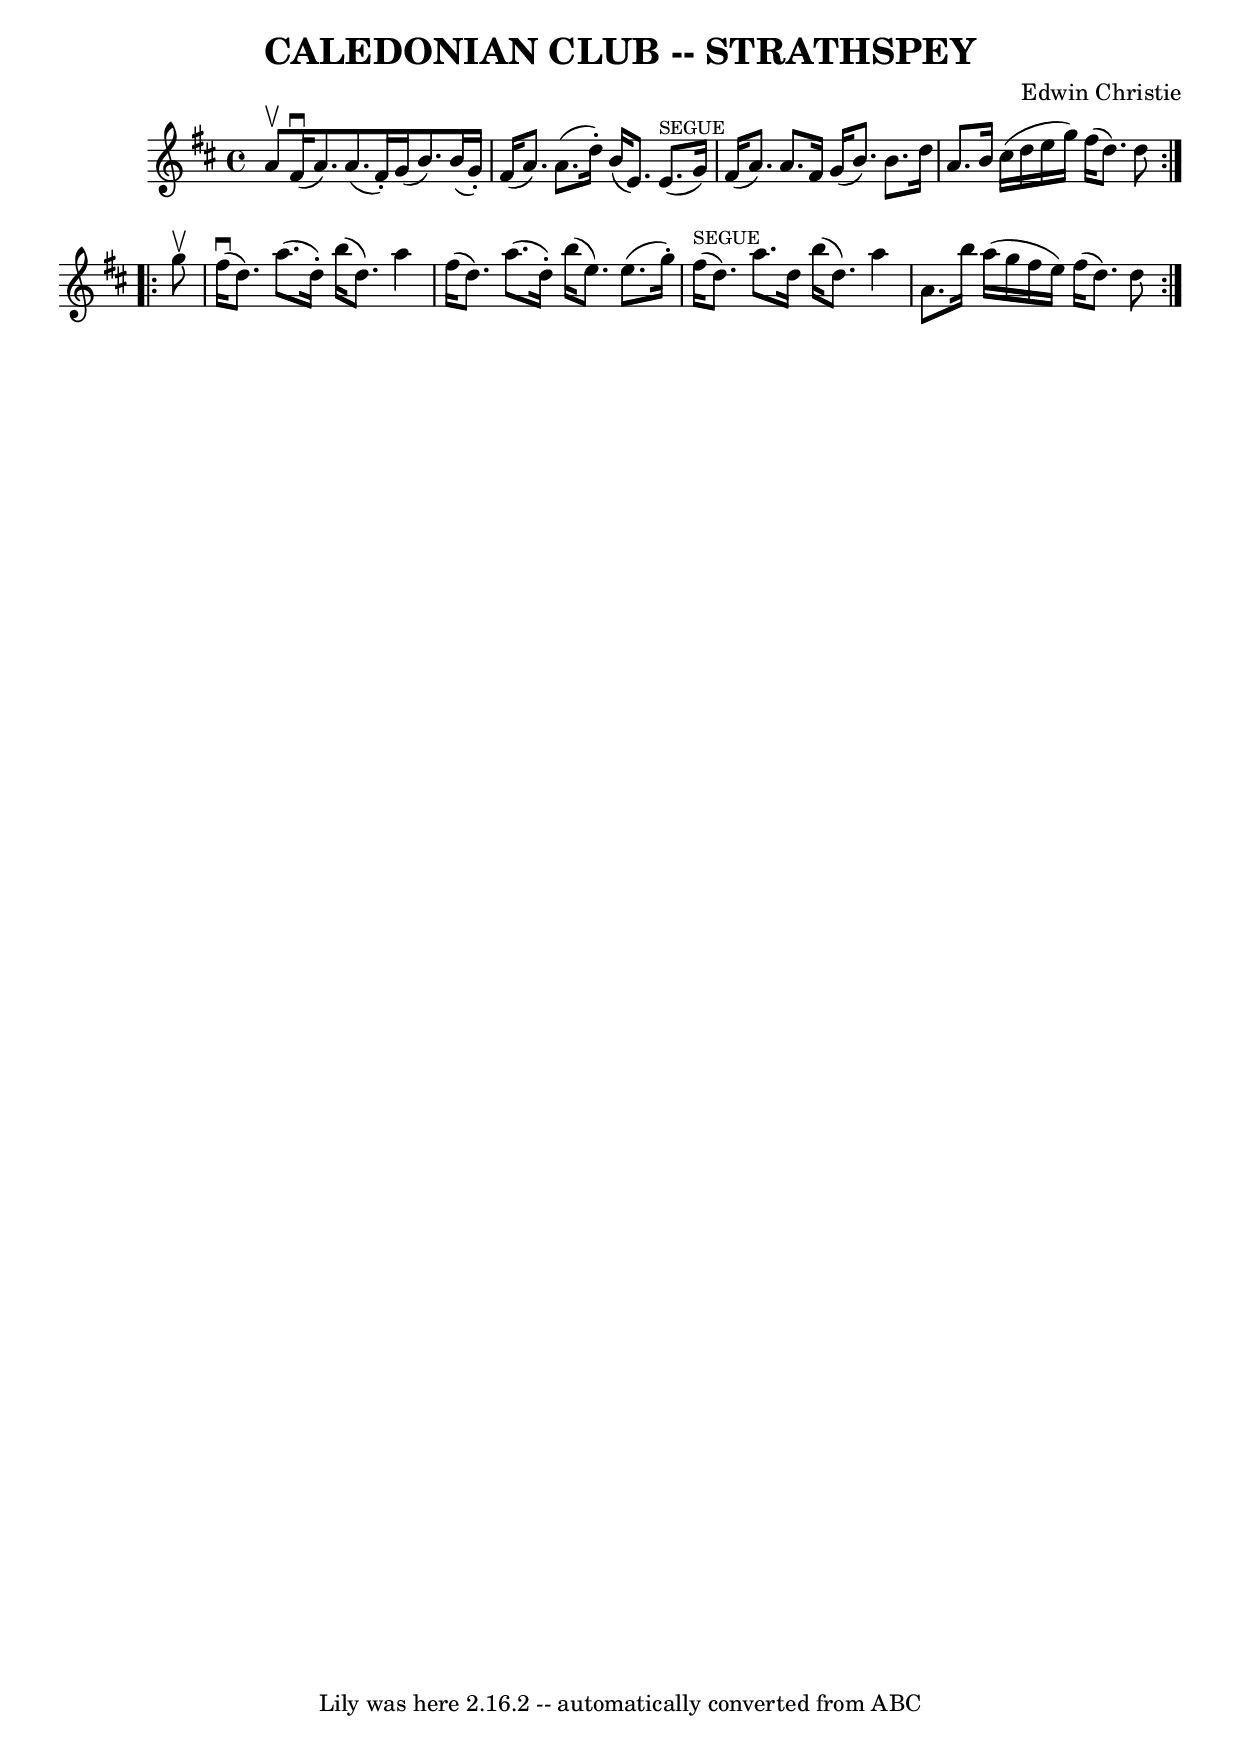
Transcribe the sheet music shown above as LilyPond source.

\version "2.7.40"
\include "Mammoth.ily"
\header {
	%% book = "Ryan's Mammoth Collection of Fiddle Tunes"
	composer = "Edwin Christie"
	crossRefNumber = "1"
	footnotes = ""
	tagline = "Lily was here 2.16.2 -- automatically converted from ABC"
	title = "CALEDONIAN CLUB -- STRATHSPEY"
}
voicedefault =  {


\repeat volta 2 {
 \override Staff.TimeSignature #'style = #'C
 \time 4/4 \key d \major a'8^\upbow       |
 fis'16 (^\downbow   
a'8.) a'8. (fis'16 -.) g'16 (b'8.) b'16 (g'16 -.)   
|
 fis'16 (a'8.) a'8. (d''16 -.) b'16 (e'8.)   
e'8.^\segue(g'16)       |
 fis'16 (a'8.) a'8. fis'16 
 g'16 (b'8.) b'8. d''16    |
 a'8. b'16 cis''16 (
d''16 e''16 g''16) fis''16 (d''8.) d''8    }     
\repeat volta 2 { g''8^\upbow       |
 fis''16 (^\downbow d''8.  
-) a''8. (d''16 -.) b''16 (d''8.) a''4    |
 fis''16 (
 d''8.) a''8. (d''16 -.) b''16 (e''8.) e''8. (g''16 -. 
-)       |
 fis''16^\segue(d''8.) a''8. d''16 b''16 (
 d''8.) a''4    |
 a'8. b''16 a''16 (g''16 fis''16    
e''16) fis''16 (d''8.) d''8    }   
}

\score{
    <<

	\context Staff="default"
	{
	    \voicedefault 
	}

    >>
	\layout {
	}
	\midi {}
}
